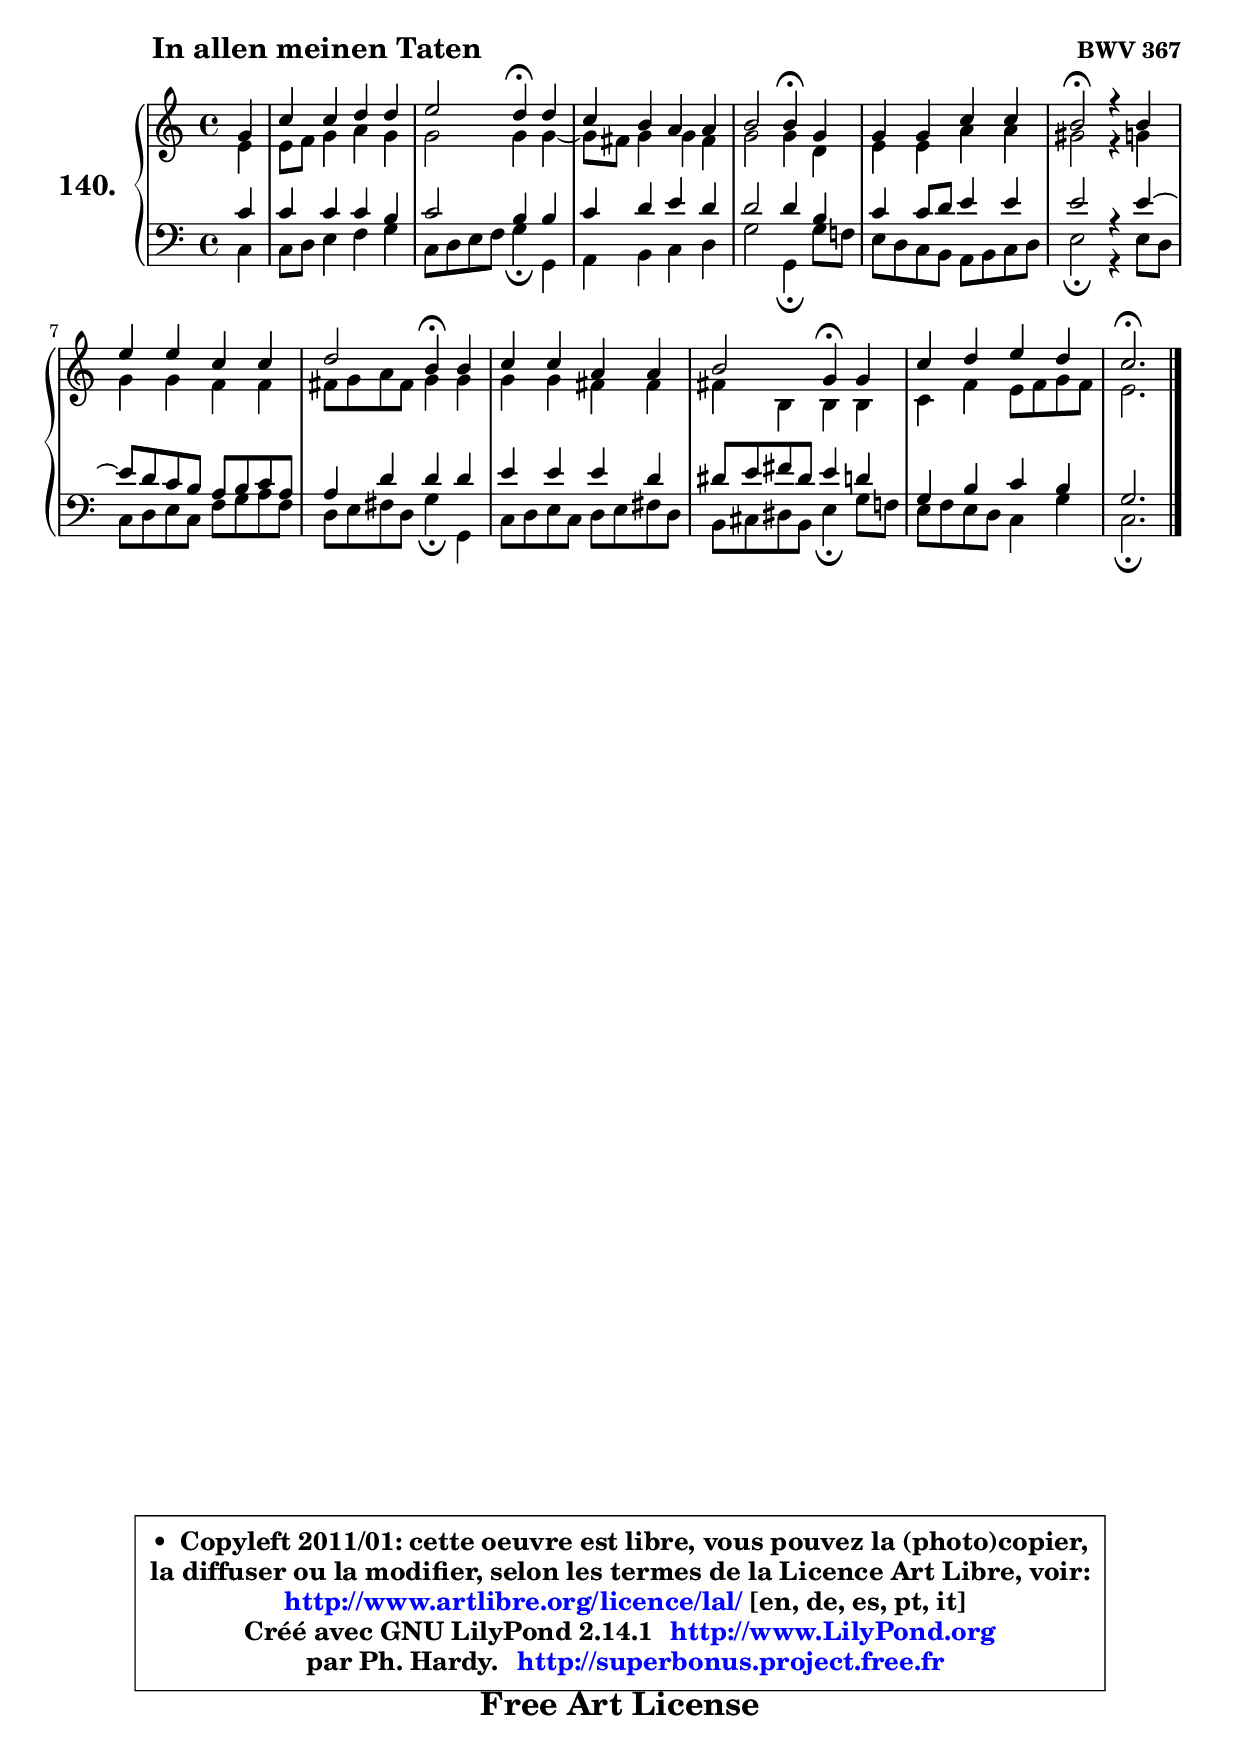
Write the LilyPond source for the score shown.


\version "2.14.1"

    \paper {
%	system-system-spacing #'padding = #0.1
%	score-system-spacing #'padding = #0.1
%	ragged-bottom = ##f
%	ragged-last-bottom = ##f
	}

    \header {
      opus = \markup { \bold "BWV 367" }
      piece = \markup { \hspace #9 \fontsize #2 \bold "In allen meinen Taten" }
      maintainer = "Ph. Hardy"
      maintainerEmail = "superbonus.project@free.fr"
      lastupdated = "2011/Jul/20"
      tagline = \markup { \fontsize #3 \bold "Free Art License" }
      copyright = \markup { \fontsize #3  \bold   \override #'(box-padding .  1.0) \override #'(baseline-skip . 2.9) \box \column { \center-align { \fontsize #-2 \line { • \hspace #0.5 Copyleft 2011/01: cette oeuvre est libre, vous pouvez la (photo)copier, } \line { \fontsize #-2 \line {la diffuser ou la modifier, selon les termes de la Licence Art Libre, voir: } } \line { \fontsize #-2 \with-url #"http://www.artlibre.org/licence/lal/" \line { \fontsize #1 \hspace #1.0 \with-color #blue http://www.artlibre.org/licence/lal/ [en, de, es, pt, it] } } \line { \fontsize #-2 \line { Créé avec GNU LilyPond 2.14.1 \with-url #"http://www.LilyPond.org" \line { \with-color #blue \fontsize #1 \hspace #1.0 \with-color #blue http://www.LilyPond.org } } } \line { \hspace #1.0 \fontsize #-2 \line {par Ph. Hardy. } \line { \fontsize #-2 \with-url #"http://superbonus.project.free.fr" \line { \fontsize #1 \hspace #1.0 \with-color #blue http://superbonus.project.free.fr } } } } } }

	  }

  guidemidi = {
        r4 |
        R1 |
        r2 \tempo 4 = 30 r4 \tempo 4 = 78 r4 |
        R1 |
        r2 \tempo 4 = 30 r4 \tempo 4 = 78 r4 |
        R1 |
        \tempo 4 = 34 r2 \tempo 4 = 78 r2 |
        R1 |
        r2 \tempo 4 = 30 r4 \tempo 4 = 78 r4 |
        R1 |
        r2 \tempo 4 = 30 r4 \tempo 4 = 78 r4 |
        R1 |
        \tempo 4 = 40 r2. 
	}

  upper = {
	\time 4/4
	\key c \major
	\clef treble
	\partial 4
	\voiceOne
	<< { 
	% SOPRANO
	\set Voice.midiInstrument = "acoustic grand"
	\relative c'' {
        g4 |
        c4 c d d |
        e2 d4\fermata d |
        c4 b a a |
        b2 b4\fermata g |
        g4 g c c |
        b2\fermata r4 b4 |
        e4 e c c |
        d2 b4\fermata b |
        c4 c a a |
        b2 g4\fermata g |
        c4 d e d |
        c2.\fermata
        \bar "|."
	} % fin de relative
	}

	\context Voice="1" { \voiceTwo 
	% ALTO
	\set Voice.midiInstrument = "acoustic grand"
	\relative c' {
        e4 |
        e8 f g4 a g |
        g2 g4 g ~ |
	g8 fis8 g4 g fis |
        g2 g4 d |
        e4 e a a |
        gis2 r4 g4 |
        g4 g f f |
        fis8 g a fis g4 g |
        g4 g fis fis |
        fis4 b, b b |
        c4 f e8 f g f |
        e2.
        \bar "|."
	} % fin de relative
	\oneVoice
	} >>
	}

    lower = {
	\time 4/4
	\key c \major
	\clef bass
	\partial 4
	\voiceOne
	<< { 
	% TENOR
	\set Voice.midiInstrument = "acoustic grand"
	\relative c' {
        c4 |
        c4 c c b |
        c2 b4 b |
        c4 d e d |
        d2 d4 b |
        c4 c8 d e4 e |
        e2 r4 e4 ~ |
	e8 d8 c b a b c a |
        a4 d d d |
        e4 e e d |
        dis8 e fis dis e4 d |
        g,4 b c b |
        g2.
        \bar "|."
	} % fin de relative
	}
	\context Voice="1" { \voiceTwo 
	% BASS
	\set Voice.midiInstrument = "acoustic grand"
	\relative c {
        c4 |
        c8 d e4 f g |
        c,8 d e f g4\fermata g, |
        a4 b c d |
        g2 g,4\fermata g'8 f! |
        e8 d c b a b c d |
        e2\fermata r4 e8 d |
        c8 d e c f g a f |
        d8 e fis d g4\fermata g, |
        c8 d e c d e fis d |
        b8 cis dis b e4\fermata g8 f! |
        e8 f e d c4 g' |
        c,2.\fermata
        \bar "|."
	} % fin de relative
	\oneVoice
	} >>
	}


    \score { 

	\new PianoStaff <<
	\set PianoStaff.instrumentName = \markup { \bold \huge "140." }
	\new Staff = "upper" \upper
	\new Staff = "lower" \lower
	>>

    \layout {
%	ragged-last = ##f
	   }

         } % fin de score

  \score {
    \unfoldRepeats { << \guidemidi \upper \lower >> }
    \midi {
    \context {
     \Staff
      \remove "Staff_performer"
               }

     \context {
      \Voice
       \consists "Staff_performer"
                }

     \context { 
      \Score
      tempoWholesPerMinute = #(ly:make-moment 78 4)
		}
	    }
	}

